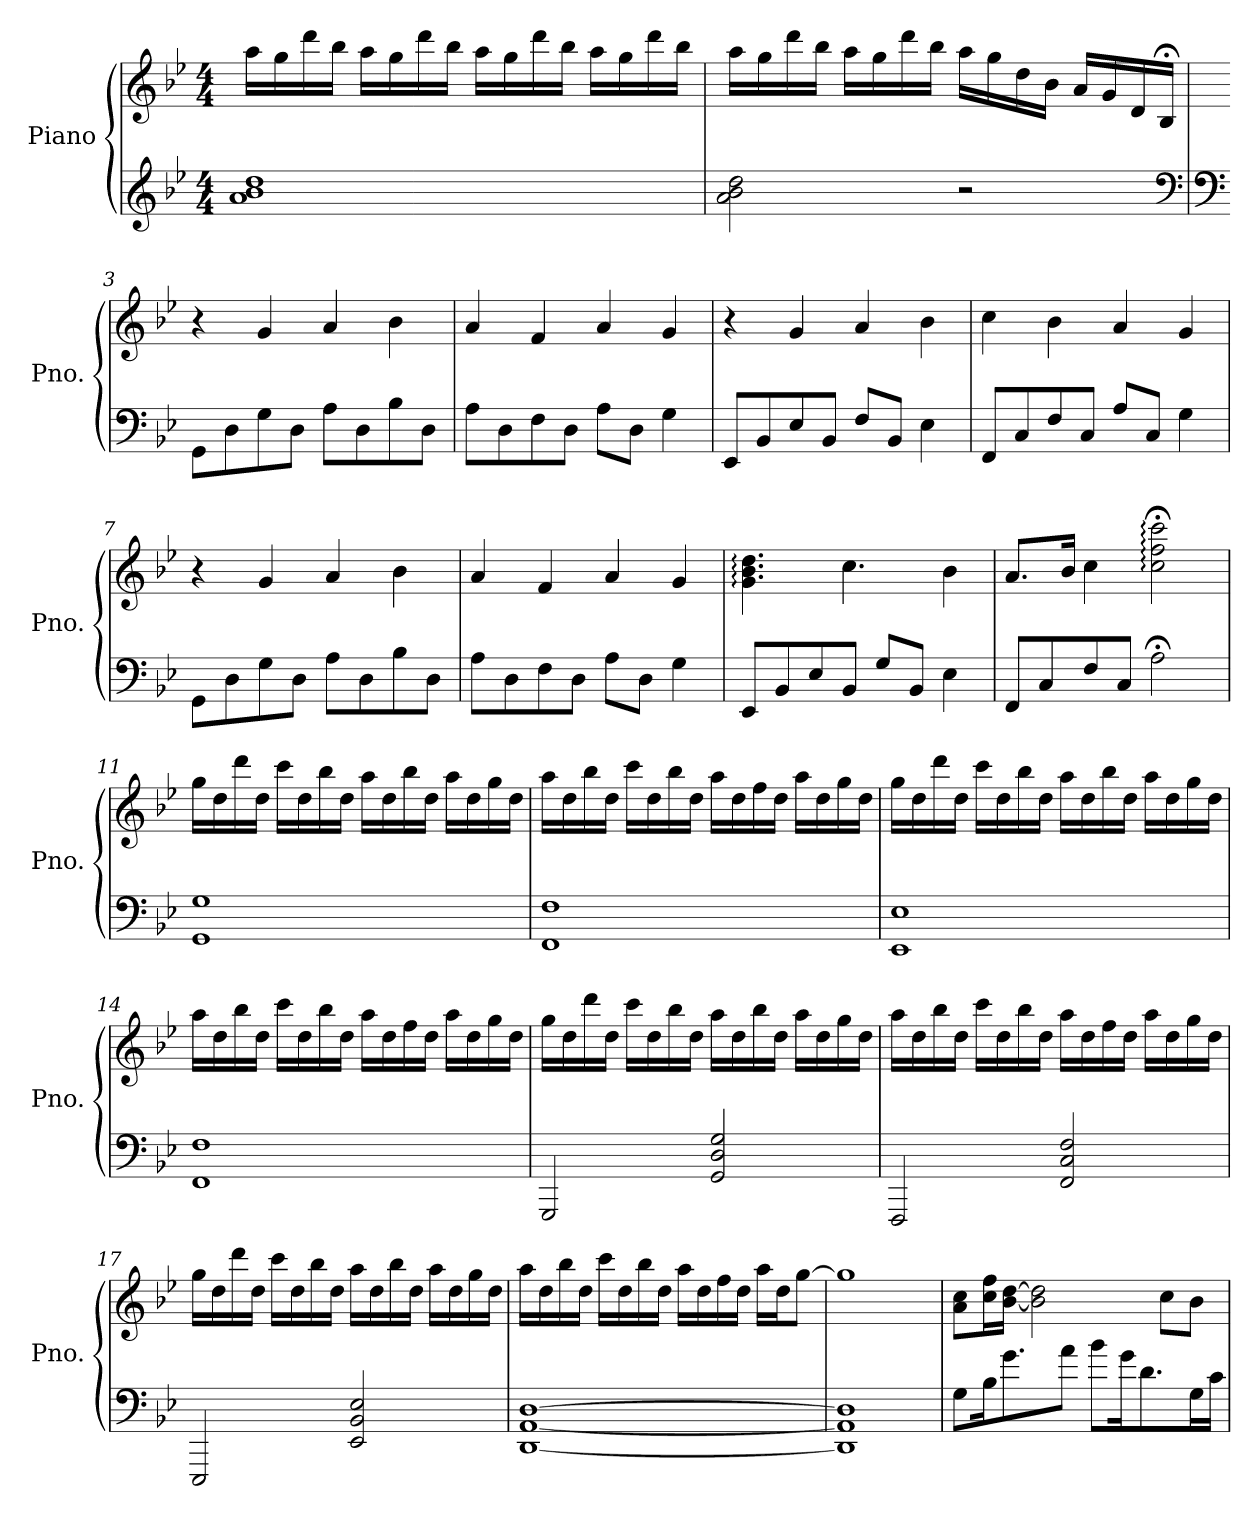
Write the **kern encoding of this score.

**kern	**kern
*part1	*part1
*staff2	*staff1
*I"Piano	*
*I'Pno.	*
*	*clefG2
*k[b-e-]	*k[b-e-]
*B-:	*B-:
*M4/4	*M4/4
=1	=1
1a 1b- 1dd	16aa\LL
.	16gg\
.	16ddd\
.	16bb-\JJ
.	16aa\LL
.	16gg\
.	16ddd\
.	16bb-\JJ
.	16aa\LL
.	16gg\
.	16ddd\
.	16bb-\JJ
.	16aa\LL
.	16gg\
.	16ddd\
.	16bb-\JJ
=2	=2
2a\ 2b-\ 2dd\	16aa\LL
.	16gg\
.	16ddd\
.	16bb-\JJ
.	16aa\LL
.	16gg\
.	16ddd\
.	16bb-\JJ
2r	16aa\LL
.	16gg\
.	16dd\
.	16b-\JJ
.	16a/LL
.	16g/
.	16d/
.	16B-;</JJ
*clefF4	*
!!LO:LB:g=z
=3	=3
*clefF4	*
8GG\L	4r
8D\	.
8G\	4g/
8D\J	.
8A\L	4a/
8D\	.
8B-\	4b-\
8D\J	.
=4	=4
8A\L	4a/
8D\	.
8F\	4f/
8D\J	.
8A\L	4a/
8D\J	.
4G\	4g/
=5	=5
8EE-/L	4r
8BB-/	.
8E-/	4g/
8BB-/J	.
8F/L	4a/
8BB-/J	.
4E-\	4b-\
=6	=6
8FF/L	4cc\
8C/	.
8F/	4b-\
8C/J	.
8A/L	4a/
8C/J	.
4G\	4g/
=7	=7
8GG\L	4r
8D\	.
8G\	4g/
8D\J	.
8A\L	4a/
8D\	.
8B-\	4b-\
8D\J	.
!!LO:LB:g=z
=8	=8
8A\L	4a/
8D\	.
8F\	4f/
8D\J	.
8A\L	4a/
8D\J	.
4G\	4g/
=9	=9
8EE-/L	4.g\: 4.b-\: 4.dd\:
8BB-/	.
8E-/	.
8BB-/J	4.cc\
8G/L	.
8BB-/J	.
4E-\	4b-\
=10	=10
8FF/L	8.a/L
8C/	.
.	16b-/Jk
8F/	4cc\
8C/J	.
2A;<\	2cc\;<: 2ff\;<: 2ccc\;<:
=11	=11
1GG 1G	16gg\LL
.	16dd\
.	16ddd\
.	16dd\JJ
.	16ccc\LL
.	16dd\
.	16bb-\
.	16dd\JJ
.	16aa\LL
.	16dd\
.	16bb-\
.	16dd\JJ
.	16aa\LL
.	16dd\
.	16gg\
.	16dd\JJ
!!LO:LB:g=z
=12	=12
1FF 1F	16aa\LL
.	16dd\
.	16bb-\
.	16dd\JJ
.	16ccc\LL
.	16dd\
.	16bb-\
.	16dd\JJ
.	16aa\LL
.	16dd\
.	16ff\
.	16dd\JJ
.	16aa\LL
.	16dd\
.	16gg\
.	16dd\JJ
=13	=13
1EE- 1E-	16gg\LL
.	16dd\
.	16ddd\
.	16dd\JJ
.	16ccc\LL
.	16dd\
.	16bb-\
.	16dd\JJ
.	16aa\LL
.	16dd\
.	16bb-\
.	16dd\JJ
.	16aa\LL
.	16dd\
.	16gg\
.	16dd\JJ
!!LO:LB:g=z
=14	=14
1FF 1F	16aa\LL
.	16dd\
.	16bb-\
.	16dd\JJ
.	16ccc\LL
.	16dd\
.	16bb-\
.	16dd\JJ
.	16aa\LL
.	16dd\
.	16ff\
.	16dd\JJ
.	16aa\LL
.	16dd\
.	16gg\
.	16dd\JJ
=15	=15
2GGG/	16gg\LL
.	16dd\
.	16ddd\
.	16dd\JJ
.	16ccc\LL
.	16dd\
.	16bb-\
.	16dd\JJ
2GG/ 2D/ 2G/	16aa\LL
.	16dd\
.	16bb-\
.	16dd\JJ
.	16aa\LL
.	16dd\
.	16gg\
.	16dd\JJ
!!LO:PB:g=z
=16	=16
2FFF/	16aa\LL
.	16dd\
.	16bb-\
.	16dd\JJ
.	16ccc\LL
.	16dd\
.	16bb-\
.	16dd\JJ
2FF/ 2C/ 2F/	16aa\LL
.	16dd\
.	16ff\
.	16dd\JJ
.	16aa\LL
.	16dd\
.	16gg\
.	16dd\JJ
=17	=17
2EEE-/	16gg\LL
.	16dd\
.	16ddd\
.	16dd\JJ
.	16ccc\LL
.	16dd\
.	16bb-\
.	16dd\JJ
2EE-/ 2BB-/ 2E-/	16aa\LL
.	16dd\
.	16bb-\
.	16dd\JJ
.	16aa\LL
.	16dd\
.	16gg\
.	16dd\JJ
!!LO:LB:g=z
=18	=18
[1DD [1AA [1D	16aa\LL
.	16dd\
.	16bb-\
.	16dd\JJ
.	16ccc\LL
.	16dd\
.	16bb-\
.	16dd\JJ
.	16aa\LL
.	16dd\
.	16ff\
.	16dd\JJ
.	16aa\LL
.	16dd\J
.	[8gg\J
=19	=19
1DD] 1AA] 1D]	1gg]
=20	=20
8G\L	8a\ 8cc\L
16B-\K	16cc\ 16ff\L
8.g\	[16b-\ [16dd\JJ
.	2b-\] 2dd\]
8a\J	.
8b-\L	.
16g\K	.
8.d\	.
.	8cc\L
16G\L	8b-\J
16c\JJ	.
=	=
*-	*-
